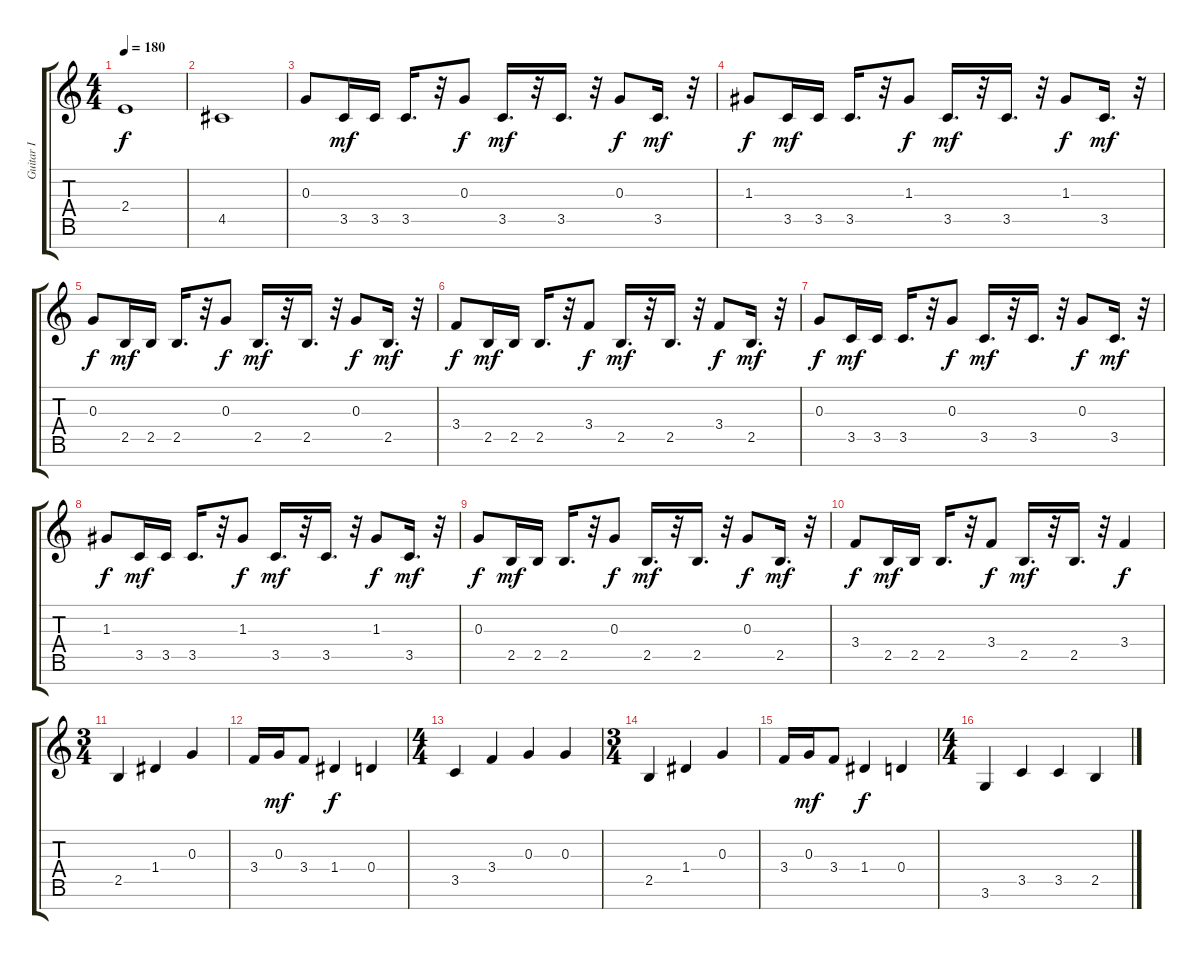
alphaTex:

\track ("Guitar I" "Guitar I") {instrument distortionguitar}
\staff {score tabs}
\tuning (E4 B3 G3 D3 A2 E2 B1) {hide}
\ts (4 4)
\tempo 180
\clef g2
\ks c
2.4{t}.1{dy f} |
4.5.1 |
0.3.8 3.5.16{dy mf} 3.5.16 3.5.16{d} r.32 0.3.8{dy f} 3.5.16{d dy mf} r.32 3.5.16{d} r.32 0.3.8{dy f} 3.5.16{d dy mf} r.32 |
1.3.8{dy f} 3.5.16{dy mf} 3.5.16 3.5.16{d} r.32 1.3.8{dy f} 3.5.16{d dy mf} r.32 3.5.16{d} r.32 1.3.8{dy f} 3.5.16{d dy mf} r.32 |
0.3.8{dy f} 2.5.16{dy mf} 2.5.16 2.5.16{d} r.32 0.3.8{dy f} 2.5.16{d dy mf} r.32 2.5.16{d} r.32 0.3.8{dy f} 2.5.16{d dy mf} r.32 |
3.4.8{dy f} 2.5.16{dy mf} 2.5.16 2.5.16{d} r.32 3.4.8{dy f} 2.5.16{d dy mf} r.32 2.5.16{d} r.32 3.4.8{dy f} 2.5.16{d dy mf} r.32 |
0.3.8{dy f} 3.5.16{dy mf} 3.5.16 3.5.16{d} r.32 0.3.8{dy f} 3.5.16{d dy mf} r.32 3.5.16{d} r.32 0.3.8{dy f} 3.5.16{d dy mf} r.32 |
1.3.8{dy f} 3.5.16{dy mf} 3.5.16 3.5.16{d} r.32 1.3.8{dy f} 3.5.16{d dy mf} r.32 3.5.16{d} r.32 1.3.8{dy f} 3.5.16{d dy mf} r.32 |
0.3.8{dy f} 2.5.16{dy mf} 2.5.16 2.5.16{d} r.32 0.3.8{dy f} 2.5.16{d dy mf} r.32 2.5.16{d} r.32 0.3.8{dy f} 2.5.16{d dy mf} r.32 |
3.4.8{dy f} 2.5.16{dy mf} 2.5.16 2.5.16{d} r.32 3.4.8{dy f} 2.5.16{d dy mf} r.32 2.5.16{d} r.32 3.4.4{dy f} |
\ts (3 4)
2.5.4 1.4.4 0.3.4 |
3.4.16 0.3.16{dy mf} 3.4.8 1.4.4{dy f} 0.4.4 |
\ts (4 4)
3.5.4 3.4.4 0.3.4 0.3.4 |
\ts (3 4)
2.5.4 1.4.4 0.3.4 |
3.4.16 0.3.16{dy mf} 3.4.8 1.4.4{dy f} 0.4.4 |
\ts (4 4)
3.6.4 3.5.4 3.5.4 2.5.4
